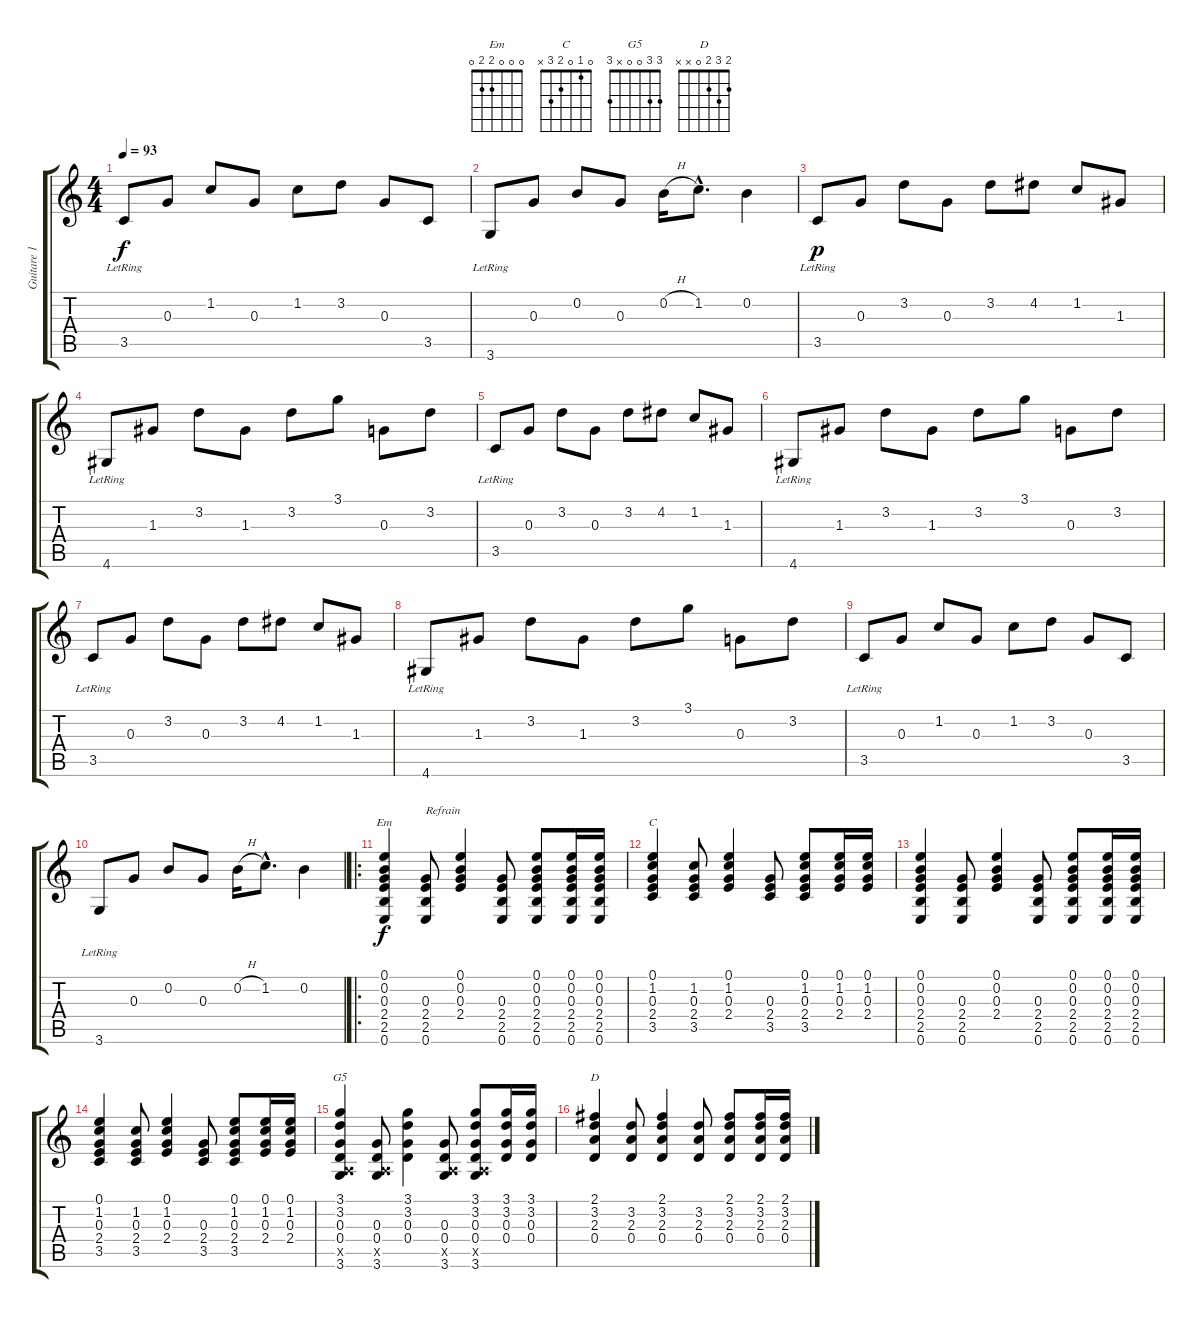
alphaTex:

\track ("Guitare 1" "Guitare 1") {instrument acousticguitarsteel}
\staff {score tabs}
\tuning (E4 B3 G3 D3 A2 E2) {hide}
\chord ("Em" 0 0 0 2 2 0)
\chord ("C" 0 1 0 2 3 x)
\chord ("G5" 3 3 0 0 x 3)
\chord ("D" 2 3 2 0 x x)
\ts (4 4)
\tempo 93
\clef g2
\ks c
3.5{lr}.8{dy f} 0.3.8 1.2.8 0.3.8 1.2.8 3.2.8 0.3.8 3.5.8 |
3.6{lr}.8 0.3.8 0.2.8 0.3.8 0.2{h}.16 1.2{hac}.8{d} 0.2.4 |
3.5{lr}.8{dy p} 0.3.8 3.2.8 0.3.8 3.2.8 4.2.8 1.2.8 1.3.8 |
4.6{lr}.8 1.3.8 3.2.8 1.3.8 3.2.8 3.1.8 0.3.8 3.2.8 |
3.5{lr}.8 0.3.8 3.2.8 0.3.8 3.2.8 4.2.8 1.2.8 1.3.8 |
4.6{lr}.8 1.3.8 3.2.8 1.3.8 3.2.8 3.1.8 0.3.8 3.2.8 |
3.5{lr}.8 0.3.8 3.2.8 0.3.8 3.2.8 4.2.8 1.2.8 1.3.8 |
4.6{lr}.8 1.3.8 3.2.8 1.3.8 3.2.8 3.1.8 0.3.8 3.2.8 |
3.5{lr}.8 0.3.8 1.2.8 0.3.8 1.2.8 3.2.8 0.3.8 3.5.8 |
3.6{lr}.8 0.3.8 0.2.8 0.3.8 0.2{h}.16 1.2{hac}.8{d} 0.2.4 |
\ro
(0.1 0.2 0.3 2.4 2.5 0.6).4{ch "Em" dy f} (0.3 2.4 2.5 0.6).8{txt "Refrain"} (0.1 0.2 0.3 2.4).4 (0.3 2.4 2.5 0.6).8 (0.1 0.2 0.3 2.4 2.5 0.6).8 (0.1 0.2 0.3 2.4 2.5 0.6).16 (0.1 0.2 0.3 2.4 2.5 0.6).16 |
(0.1 1.2 0.3 2.4 3.5).4{ch "C"} (1.2 0.3 2.4 3.5).8 (0.1 1.2 0.3 2.4).4 (0.3 2.4 3.5).8 (0.1 1.2 0.3 2.4 3.5).8 (0.1 1.2 0.3 2.4).16 (0.1 1.2 0.3 2.4).16 |
(0.1 0.2 0.3 2.4 2.5 0.6).4 (0.3 2.4 2.5 0.6).8 (0.1 0.2 0.3 2.4).4 (0.3 2.4 2.5 0.6).8 (0.1 0.2 0.3 2.4 2.5 0.6).8 (0.1 0.2 0.3 2.4 2.5 0.6).16 (0.1 0.2 0.3 2.4 2.5 0.6).16 |
(0.1 1.2 0.3 2.4 3.5).4 (1.2 0.3 2.4 3.5).8 (0.1 1.2 0.3 2.4).4 (0.3 2.4 3.5).8 (0.1 1.2 0.3 2.4 3.5).8 (0.1 1.2 0.3 2.4).16 (0.1 1.2 0.3 2.4).16 |
(3.1 3.2 0.3 0.4 0.5{x} 3.6).4{ch "G5"} (0.3 0.4 0.5{x} 3.6).8 (3.1 3.2 0.3 0.4).4 (0.3 0.4 0.5{x} 3.6).8 (3.1 3.2 0.3 0.4 0.5{x} 3.6).8 (3.1 3.2 0.3 0.4).16 (3.1 3.2 0.3 0.4).16 |
(2.1 3.2 2.3 0.4).4{ch "D"} (3.2 2.3 0.4).8 (2.1 3.2 2.3 0.4).4 (3.2 2.3 0.4).8 (2.1 3.2 2.3 0.4).8 (2.1 3.2 2.3 0.4).16 (2.1 3.2 2.3 0.4).16
